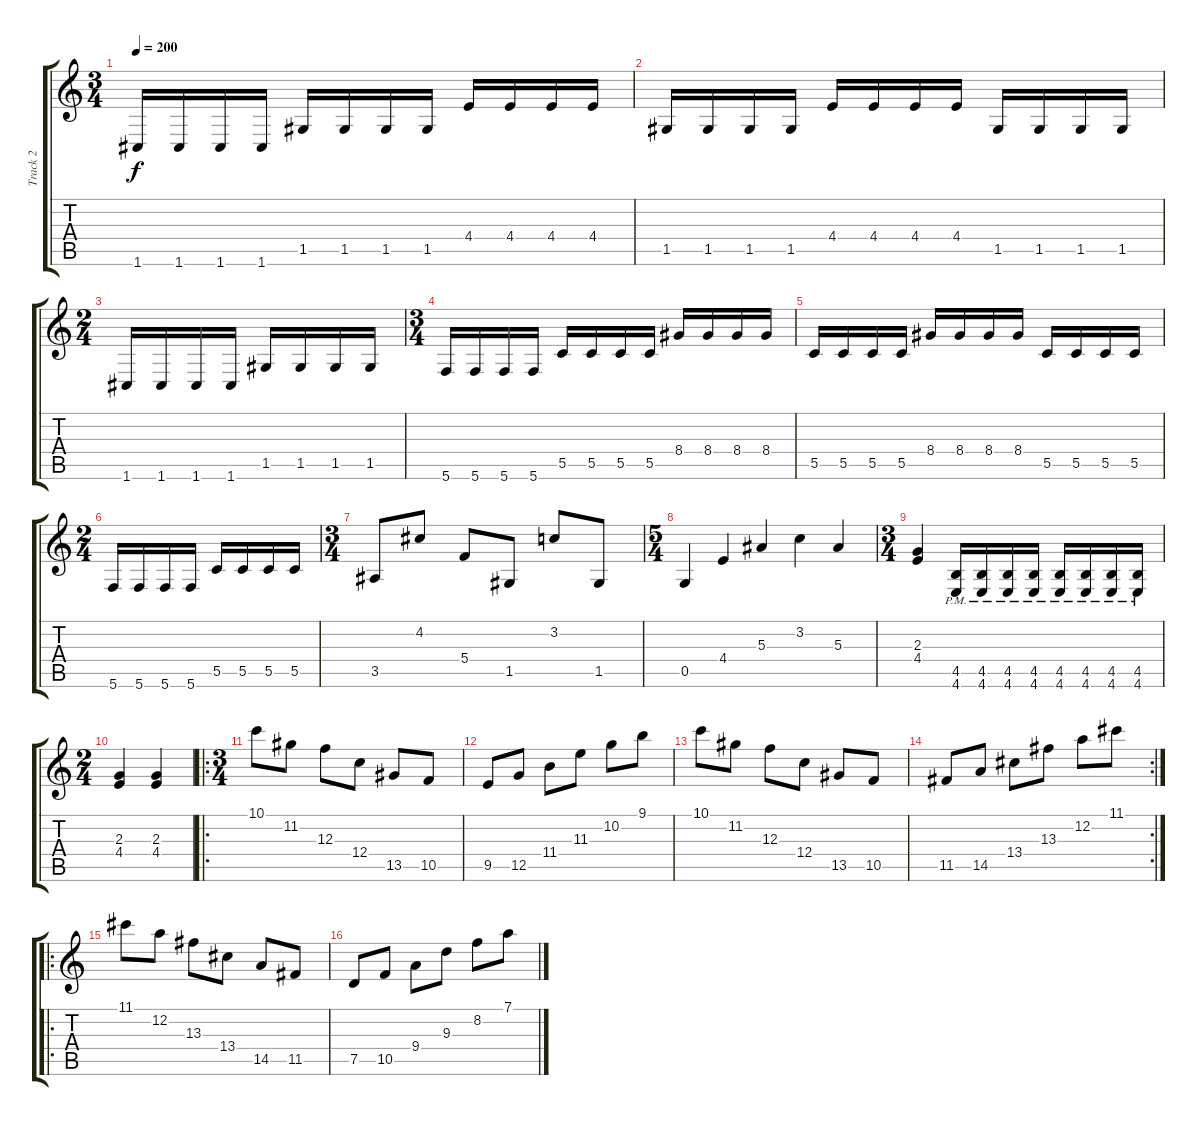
\track ("Track 2" "Track 2") {instrument overdrivenguitar bank 255}
\staff {score tabs}
\tuning (D4 A3 F3 C3 G2 C2) {hide}
\ts (3 4)
\tempo 200
\clef g2
\ks c
1.6.16{dy f} 1.6.16 1.6.16 1.6.16 1.5.16 1.5.16 1.5.16 1.5.16 4.4.16 4.4.16 4.4.16 4.4.16 |
1.5.16 1.5.16 1.5.16 1.5.16 4.4.16 4.4.16 4.4.16 4.4.16 1.5.16 1.5.16 1.5.16 1.5.16 |
\ts (2 4)
1.6.16 1.6.16 1.6.16 1.6.16 1.5.16 1.5.16 1.5.16 1.5.16 |
\ts (3 4)
5.6.16 5.6.16 5.6.16 5.6.16 5.5.16 5.5.16 5.5.16 5.5.16 8.4.16 8.4.16 8.4.16 8.4.16 |
5.5.16 5.5.16 5.5.16 5.5.16 8.4.16 8.4.16 8.4.16 8.4.16 5.5.16 5.5.16 5.5.16 5.5.16 |
\ts (2 4)
5.6.16 5.6.16 5.6.16 5.6.16 5.5.16 5.5.16 5.5.16 5.5.16 |
\ts (3 4)
3.5.8 4.2.8 5.4.8 1.5.8 3.2.8 1.5.8 |
\ts (5 4)
0.5.4 4.4.4 5.3.4 3.2.4 5.3.4 |
\ts (3 4)
(2.3 4.4).4 (4.5{pm} 4.6{pm}).16 (4.5{pm} 4.6{pm}).16 (4.5{pm} 4.6{pm}).16 (4.5{pm} 4.6{pm}).16 (4.5{pm} 4.6{pm}).16 (4.5{pm} 4.6{pm}).16 (4.5{pm} 4.6{pm}).16 (4.5{pm} 4.6{pm}).16 |
\ts (2 4)
(2.3 4.4).4 (2.3 4.4).4 |
\ro
\ts (3 4)
10.1.8 11.2.8 12.3.8 12.4.8 13.5.8 10.5.8 |
9.5.8 12.5.8 11.4.8 11.3.8 10.2.8 9.1.8 |
10.1.8 11.2.8 12.3.8 12.4.8 13.5.8 10.5.8 |
\rc 2
11.5.8 14.5.8 13.4.8 13.3.8 12.2.8 11.1.8 |
\ro
11.1.8 12.2.8 13.3.8 13.4.8 14.5.8 11.5.8 |
7.5.8 10.5.8 9.4.8 9.3.8 8.2.8 7.1.8
